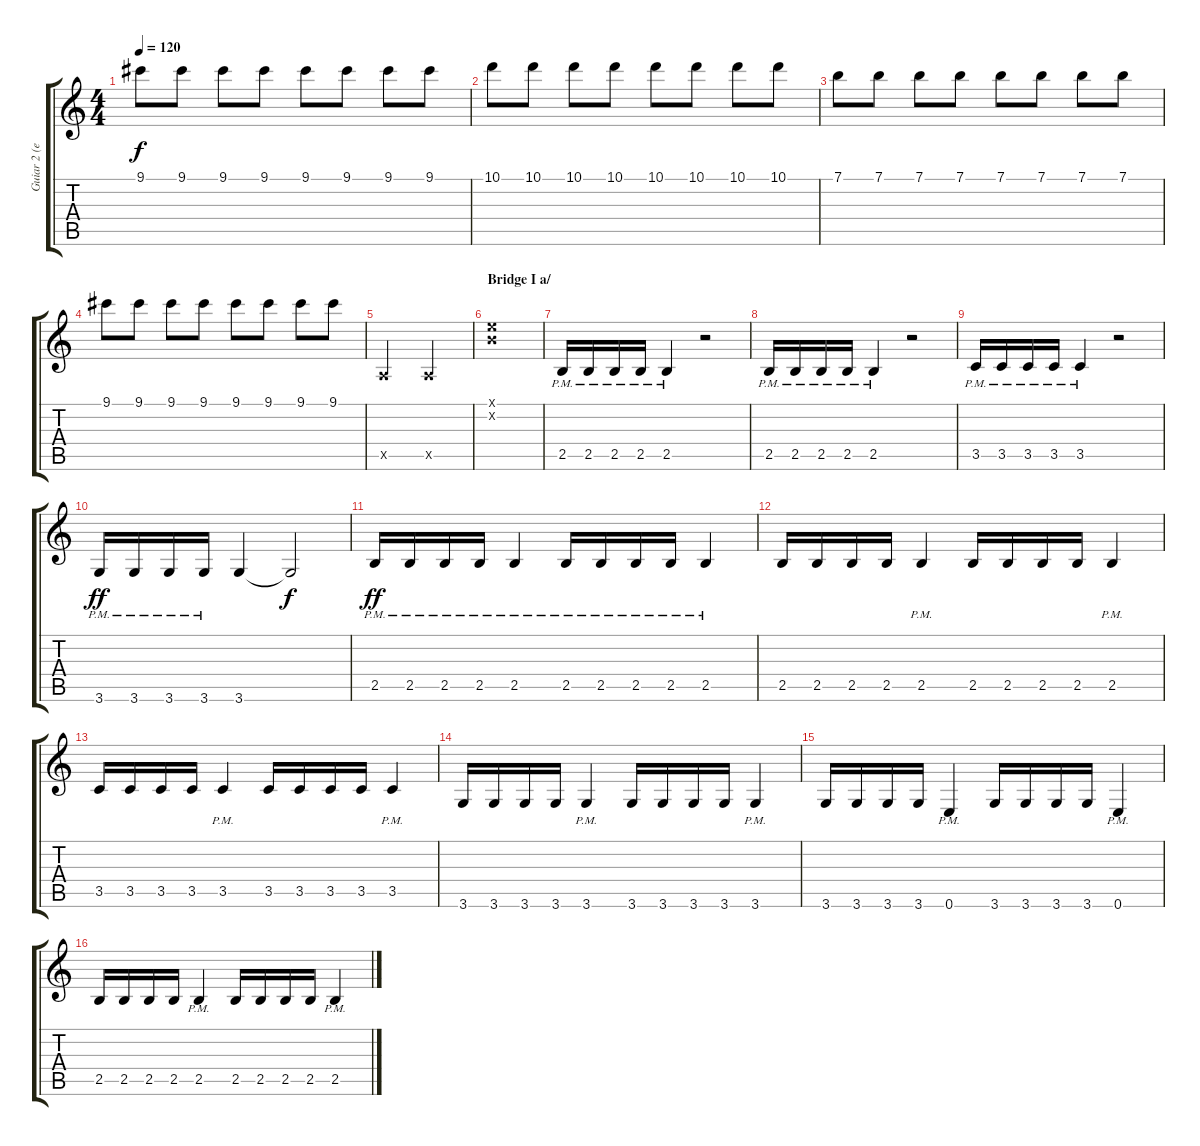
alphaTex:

\track ("Guiar 2 (electric)" "Guiar 2 (e") {instrument electricguitarmuted}
\staff {score tabs}
\tuning (E4 B3 G3 D3 A2 E2) {hide}
\ts (4 4)
\tempo 120
\clef g2
\ks c
9.1.8{dy f} 9.1.8 9.1.8 9.1.8 9.1.8 9.1.8 9.1.8 9.1.8 |
10.1.8 10.1.8 10.1.8 10.1.8 10.1.8 10.1.8 10.1.8 10.1.8 |
7.1.8 7.1.8 7.1.8 7.1.8 7.1.8 7.1.8 7.1.8 7.1.8 |
9.1.8 9.1.8 9.1.8 9.1.8 9.1.8 9.1.8 9.1.8 9.1.8 |
0.5{x}.2 0.5{x}.2 |
\section ("" "Bridge I a/")
(0.1{x} 0.2{x}).1 |
2.5{pm}.16{volume 16} 2.5{pm}.16 2.5{pm}.16 2.5{pm}.16 2.5{pm}.4 r.2 |
2.5{pm}.16 2.5{pm}.16 2.5{pm}.16 2.5{pm}.16 2.5{pm}.4 r.2 |
3.5{pm}.16 3.5{pm}.16 3.5{pm}.16 3.5{pm}.16 3.5{pm}.4 r.2 |
3.6{pm}.16{dy ff} 3.6{pm}.16 3.6{pm}.16 3.6{pm}.16 3.6.4 3.6{t}.2{dy f} |
2.5{pm}.16{dy ff} 2.5{pm}.16 2.5{pm}.16 2.5{pm}.16 2.5{pm}.4 2.5{pm}.16 2.5{pm}.16 2.5{pm}.16 2.5{pm}.16 2.5{pm}.4 |
2.5.16 2.5.16 2.5.16 2.5.16 2.5{pm}.4 2.5.16 2.5.16 2.5.16 2.5.16 2.5{pm}.4 |
3.5.16 3.5.16 3.5.16 3.5.16 3.5{pm}.4 3.5.16 3.5.16 3.5.16 3.5.16 3.5{pm}.4 |
3.6.16 3.6.16 3.6.16 3.6.16 3.6{pm}.4 3.6.16 3.6.16 3.6.16 3.6.16 3.6{pm}.4 |
3.6.16 3.6.16 3.6.16 3.6.16 0.6{pm}.4 3.6.16 3.6.16 3.6.16 3.6.16 0.6{pm}.4 |
2.5.16 2.5.16 2.5.16 2.5.16 2.5{pm}.4 2.5.16 2.5.16 2.5.16 2.5.16 2.5{pm}.4
